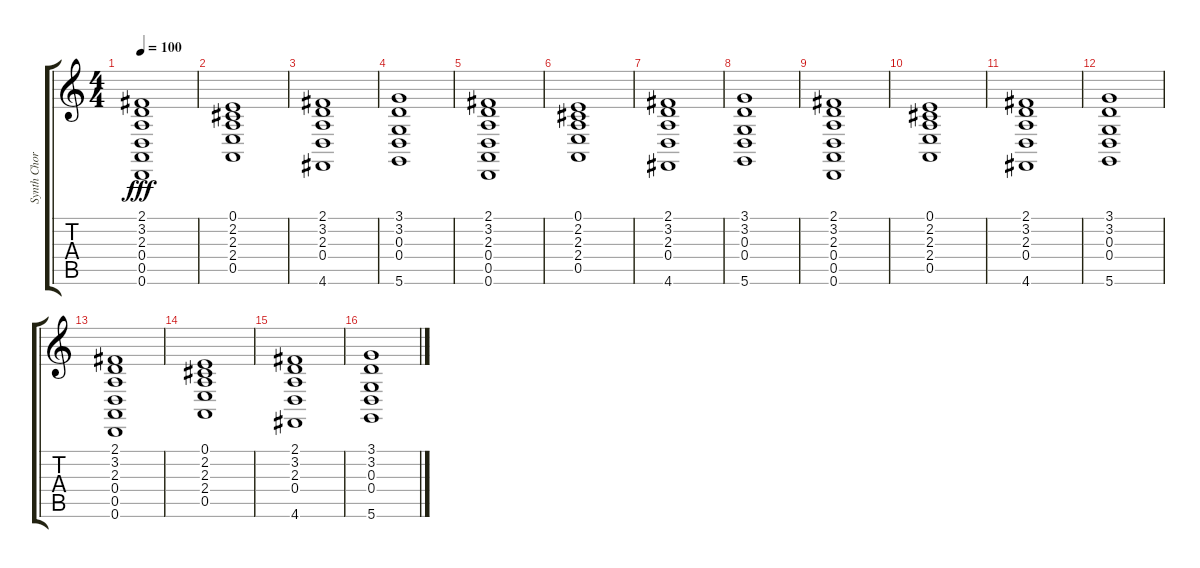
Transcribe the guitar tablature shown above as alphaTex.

\track ("Synth Chords" "Synth Chor") {instrument synthstrings1}
\staff {score tabs}
\tuning (E4 B3 G3 D3 A2 D2) {hide}
\ts (4 4)
\tempo 100
\clef g2
\ks c
(2.1 3.2 2.3 0.4 0.5 0.6).1{dy fff} |
(0.1 2.2 2.3 2.4 0.5).1 |
(2.1 3.2 2.3 0.4 4.6).1 |
(3.1 3.2 0.3 0.4 5.6).1 |
(2.1 3.2 2.3 0.4 0.5 0.6).1 |
(0.1 2.2 2.3 2.4 0.5).1 |
(2.1 3.2 2.3 0.4 4.6).1 |
(3.1 3.2 0.3 0.4 5.6).1 |
(2.1 3.2 2.3 0.4 0.5 0.6).1 |
(0.1 2.2 2.3 2.4 0.5).1 |
(2.1 3.2 2.3 0.4 4.6).1 |
(3.1 3.2 0.3 0.4 5.6).1 |
(2.1 3.2 2.3 0.4 0.5 0.6).1 |
(0.1 2.2 2.3 2.4 0.5).1 |
(2.1 3.2 2.3 0.4 4.6).1 |
(3.1 3.2 0.3 0.4 5.6).1
